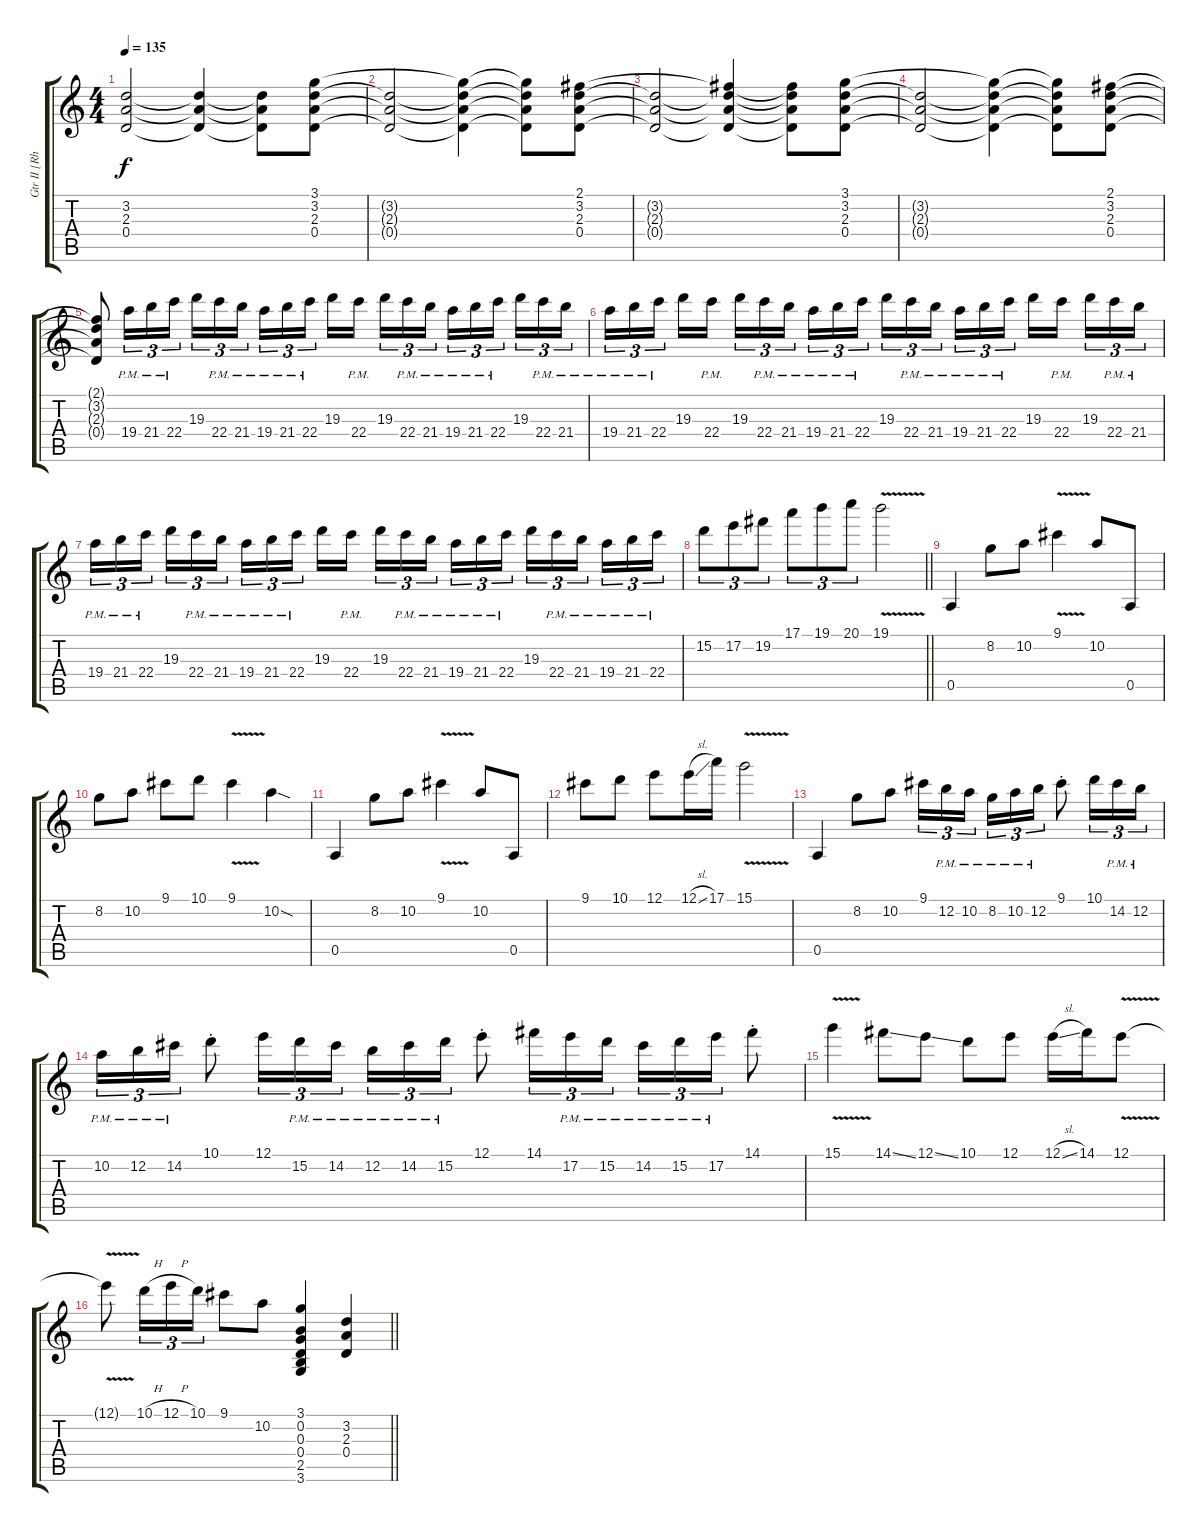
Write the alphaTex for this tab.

\track ("Gtr II [Rhythm]" "Gtr II [Rh") {instrument distortionguitar}
\staff {score tabs}
\tuning (E4 B3 G3 D3 A2 E2) {hide}
\ts (4 4)
\tempo 135
\clef g2
\ks c
(3.2{t} 2.3{t} 0.4{t}).2{dy f} (3.2{t} 2.3{t} 0.4{t}).4 (3.2{t} 2.3{t} 0.4{t}).8 (3.1 3.2 2.3 0.4).8 |
(3.2{t} 2.3{t} 0.4{t}).2 (3.1{t} 3.2{t} 2.3{t} 0.4{t}).4 (3.1{t} 3.2{t} 2.3{t} 0.4{t}).8 (2.1 3.2 2.3 0.4).8 |
(3.2{t} 2.3{t} 0.4{t}).2 (2.1{t} 3.2{t} 2.3{t} 0.4{t}).4 (2.1{t} 3.2{t} 2.3{t} 0.4{t}).8 (3.1 3.2 2.3 0.4).8 |
(3.2{t} 2.3{t} 0.4{t}).2 (3.1{t} 3.2{t} 2.3{t} 0.4{t}).4 (3.1{t} 3.2{t} 2.3{t} 0.4{t}).8 (2.1 3.2 2.3 0.4).8 |
(2.1{t} 3.2{t} 2.3{t} 0.4{t}).8 19.4{pm}.16{tu (3 2) volume 10 balance 8} 21.4{pm}.16{tu (3 2)} 22.4{pm}.16{tu (3 2)} 19.3.16{tu (3 2)} 22.4{pm}.16{tu (3 2)} 21.4{pm}.16{tu (3 2)} 19.4{pm}.16{tu (3 2)} 21.4{pm}.16{tu (3 2)} 22.4{pm}.16{tu (3 2)} 19.3.16 22.4{pm}.16 19.3.16{tu (3 2)} 22.4{pm}.16{tu (3 2)} 21.4{pm}.16{tu (3 2)} 19.4{pm}.16{tu (3 2)} 21.4{pm}.16{tu (3 2)} 22.4{pm}.16{tu (3 2)} 19.3.16{tu (3 2)} 22.4{pm}.16{tu (3 2)} 21.4{pm}.16{tu (3 2)} |
19.4{pm}.16{tu (3 2)} 21.4{pm}.16{tu (3 2)} 22.4{pm}.16{tu (3 2)} 19.3.16 22.4{pm}.16 19.3.16{tu (3 2)} 22.4{pm}.16{tu (3 2)} 21.4{pm}.16{tu (3 2)} 19.4{pm}.16{tu (3 2)} 21.4{pm}.16{tu (3 2)} 22.4{pm}.16{tu (3 2)} 19.3.16{tu (3 2)} 22.4{pm}.16{tu (3 2)} 21.4{pm}.16{tu (3 2)} 19.4{pm}.16{tu (3 2)} 21.4{pm}.16{tu (3 2)} 22.4{pm}.16{tu (3 2)} 19.3.16 22.4{pm}.16 19.3.16{tu (3 2)} 22.4{pm}.16{tu (3 2)} 21.4{pm}.16{tu (3 2)} |
19.4{pm}.16{tu (3 2)} 21.4{pm}.16{tu (3 2)} 22.4{pm}.16{tu (3 2)} 19.3.16{tu (3 2)} 22.4{pm}.16{tu (3 2)} 21.4{pm}.16{tu (3 2)} 19.4{pm}.16{tu (3 2)} 21.4{pm}.16{tu (3 2)} 22.4{pm}.16{tu (3 2)} 19.3.16 22.4{pm}.16 19.3.16{tu (3 2)} 22.4{pm}.16{tu (3 2)} 21.4{pm}.16{tu (3 2)} 19.4{pm}.16{tu (3 2)} 21.4{pm}.16{tu (3 2)} 22.4{pm}.16{tu (3 2)} 19.3.16{tu (3 2)} 22.4{pm}.16{tu (3 2)} 21.4{pm}.16{tu (3 2)} 19.4{pm}.16{tu (3 2)} 21.4{pm}.16{tu (3 2)} 22.4{pm}.16{tu (3 2)} |
\barLineRight lightlight
15.2.8{tu (3 2)} 17.2.8{tu (3 2)} 19.2.8{tu (3 2)} 17.1.8{tu (3 2)} 19.1.8{tu (3 2)} 20.1.8{tu (3 2)} 19.1{v}.2 |
0.5.4{volume 12} 8.2.8 10.2.8 9.1{v}.4 10.2.8 0.5.8 |
8.2.8 10.2.8 9.1.8 10.1.8 9.1{v}.4 10.2{sod}.4 |
0.5.4 8.2.8 10.2.8 9.1{v}.4 10.2.8 0.5.8 |
9.1.8 10.1.8 12.1.8 12.1{sl}.16 17.1.16 15.1{v}.2 |
0.5.4 8.2.8 10.2.8 9.1.16{tu (3 2)} 12.2{pm}.16{tu (3 2)} 10.2{pm}.16{tu (3 2)} 8.2{pm}.16{tu (3 2)} 10.2{pm}.16{tu (3 2)} 12.2{pm}.16{tu (3 2)} 9.1{st}.8 10.1.16{tu (3 2)} 14.2{pm}.16{tu (3 2)} 12.2{pm}.16{tu (3 2)} |
10.2{pm}.16{tu (3 2)} 12.2{pm}.16{tu (3 2)} 14.2{pm}.16{tu (3 2)} 10.1{st}.8 12.1.16{tu (3 2)} 15.2{pm}.16{tu (3 2)} 14.2{pm}.16{tu (3 2)} 12.2{pm}.16{tu (3 2)} 14.2{pm}.16{tu (3 2)} 15.2{pm}.16{tu (3 2)} 12.1{st}.8 14.1.16{tu (3 2)} 17.2{pm}.16{tu (3 2)} 15.2{pm}.16{tu (3 2)} 14.2{pm}.16{tu (3 2)} 15.2{pm}.16{tu (3 2)} 17.2{pm}.16{tu (3 2)} 14.1{st}.8 |
15.1{v}.4 14.1{ss}.8 12.1{ss}.8 10.1.8 12.1.8 12.1{sl}.16 14.1.16 12.1{v}.8 |
\barLineRight lightlight
12.1{t}.8 10.1{h}.16{tu (3 2)} 12.1{h}.16{tu (3 2)} 10.1.16{tu (3 2)} 9.1.8 10.2.8 (3.1 0.2 0.3 0.4 2.5 3.6).4 (3.2 2.3 0.4).4
